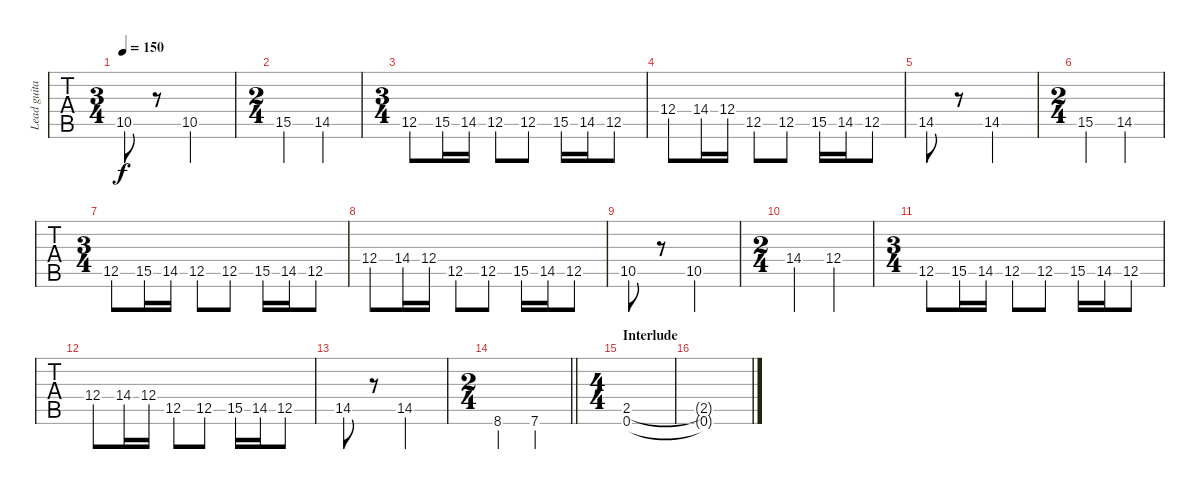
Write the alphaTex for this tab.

\track ("Lead guitar" "Lead guita") {instrument overdrivenguitar}
\staff {tabs}
\tuning (D4 A3 F3 C3 G2 D2) {hide}
\ts (3 4)
\tempo 150
\clef g2
\ks c
10.5.8{dy f} r.8 10.5.2 |
\ts (2 4)
15.5.4 14.5.4 |
\ts (3 4)
12.5.8 15.5.16 14.5.16 12.5.8 12.5.8 15.5.16 14.5.16 12.5.8 |
12.4.8 14.4.16 12.4.16 12.5.8 12.5.8 15.5.16 14.5.16 12.5.8 |
14.5.8 r.8 14.5.2 |
\ts (2 4)
15.5.4 14.5.4 |
\ts (3 4)
12.5.8 15.5.16 14.5.16 12.5.8 12.5.8 15.5.16 14.5.16 12.5.8 |
12.4.8 14.4.16 12.4.16 12.5.8 12.5.8 15.5.16 14.5.16 12.5.8 |
10.5.8 r.8 10.5.2 |
\ts (2 4)
14.4.4 12.4.4 |
\ts (3 4)
12.5.8 15.5.16 14.5.16 12.5.8 12.5.8 15.5.16 14.5.16 12.5.8 |
12.4.8 14.4.16 12.4.16 12.5.8 12.5.8 15.5.16 14.5.16 12.5.8 |
14.5.8 r.8 14.5.2 |
\ts (2 4)
\barLineRight lightlight
8.6.4 7.6.4 |
\ts (4 4)
\section ("" "Interlude")
(2.5 0.6).1 |
(2.5{t} 0.6{t}).1
